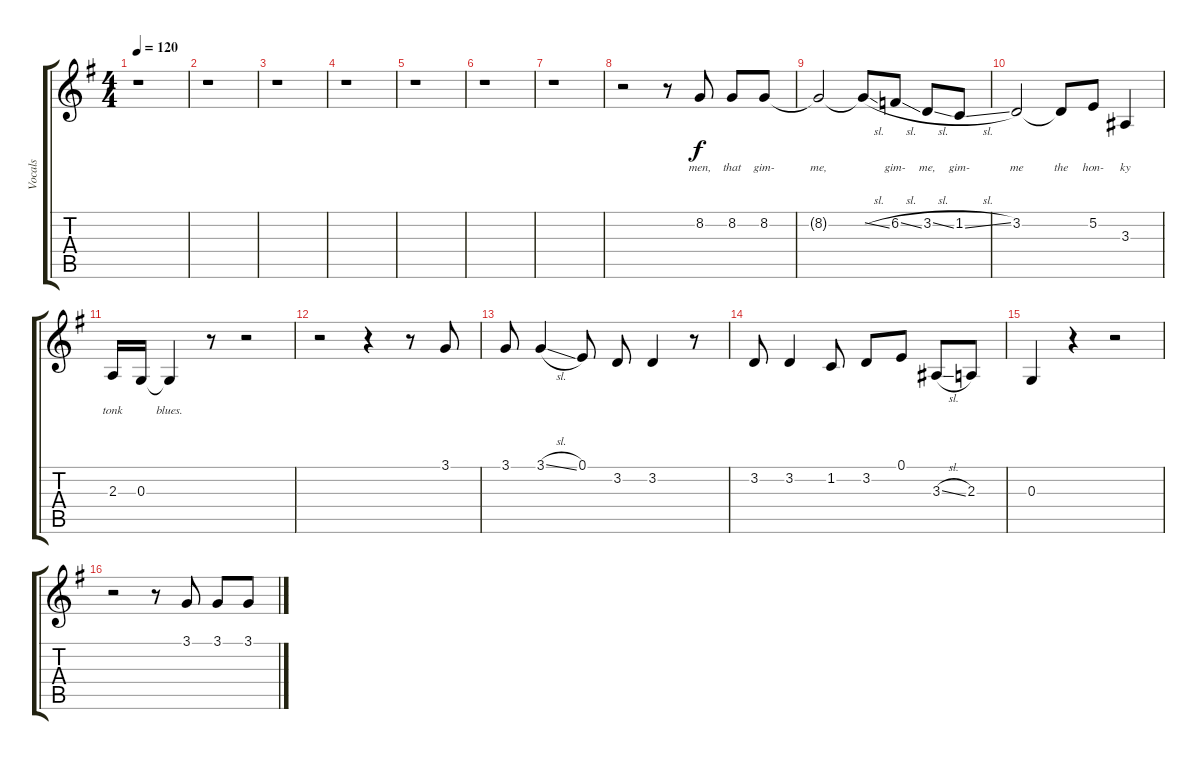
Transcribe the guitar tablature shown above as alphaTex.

\track ("Vocals" "Vocals") {instrument trumpet}
\staff {score tabs}
\tuning (E4 B3 G3 D3 A2 E2) {hide}
\ts (4 4)
\tempo 120
\clef g2
\ks g
r.1{dy f} |
r.1 |
r.1 |
r.1 |
r.1 |
r.1 |
r.1 |
r.2 r.8 8.2.8{lyrics (0 "men,") lyrics (1 "") lyrics (2 "") lyrics (3 "") lyrics (4 "")} 8.2.8{lyrics (0 "that") lyrics (1 "") lyrics (2 "") lyrics (3 "") lyrics (4 "")} 8.2.8{lyrics (0 "gim-") lyrics (1 "") lyrics (2 "") lyrics (3 "") lyrics (4 "")} |
8.2{t}.2{lyrics (0 "me,") lyrics (1 "") lyrics (2 "") lyrics (3 "") lyrics (4 "")} 8.2{sl t}.8{lyrics (0 "") lyrics (1 "") lyrics (2 "") lyrics (3 "") lyrics (4 "")} 6.2{sl}.8{lyrics (0 "gim-") lyrics (1 "") lyrics (2 "") lyrics (3 "") lyrics (4 "")} 3.2{sl}.8{lyrics (0 "me,") lyrics (1 "") lyrics (2 "") lyrics (3 "") lyrics (4 "")} 1.2{sl}.8{lyrics (0 "gim-") lyrics (1 "") lyrics (2 "") lyrics (3 "") lyrics (4 "")} |
3.2.2{lyrics (0 "me") lyrics (1 "") lyrics (2 "") lyrics (3 "") lyrics (4 "")} 3.2{t}.8{lyrics (0 "the") lyrics (1 "") lyrics (2 "") lyrics (3 "") lyrics (4 "")} 5.2.8{lyrics (0 "hon-") lyrics (1 "") lyrics (2 "") lyrics (3 "") lyrics (4 "")} 3.3.4{lyrics (0 "ky") lyrics (1 "") lyrics (2 "") lyrics (3 "") lyrics (4 "")} |
2.3.16{lyrics (0 "tonk") lyrics (1 "") lyrics (2 "") lyrics (3 "") lyrics (4 "")} 0.3.16{lyrics (0 "") lyrics (1 "") lyrics (2 "") lyrics (3 "") lyrics (4 "")} 0.3{t}.4{lyrics (0 "blues.") lyrics (1 "") lyrics (2 "") lyrics (3 "") lyrics (4 "")} r.8 r.2 |
r.2 r.4 r.8 3.1.8 |
3.1.8 3.1{sl}.4 0.1.8 3.2.8 3.2.4 r.8 |
3.2.8 3.2.4 1.2.8 3.2.8 0.1.8 3.3{sl}.8 2.3.8 |
0.3.4 r.4 r.2 |
r.2 r.8 3.1.8 3.1.8 3.1.8
